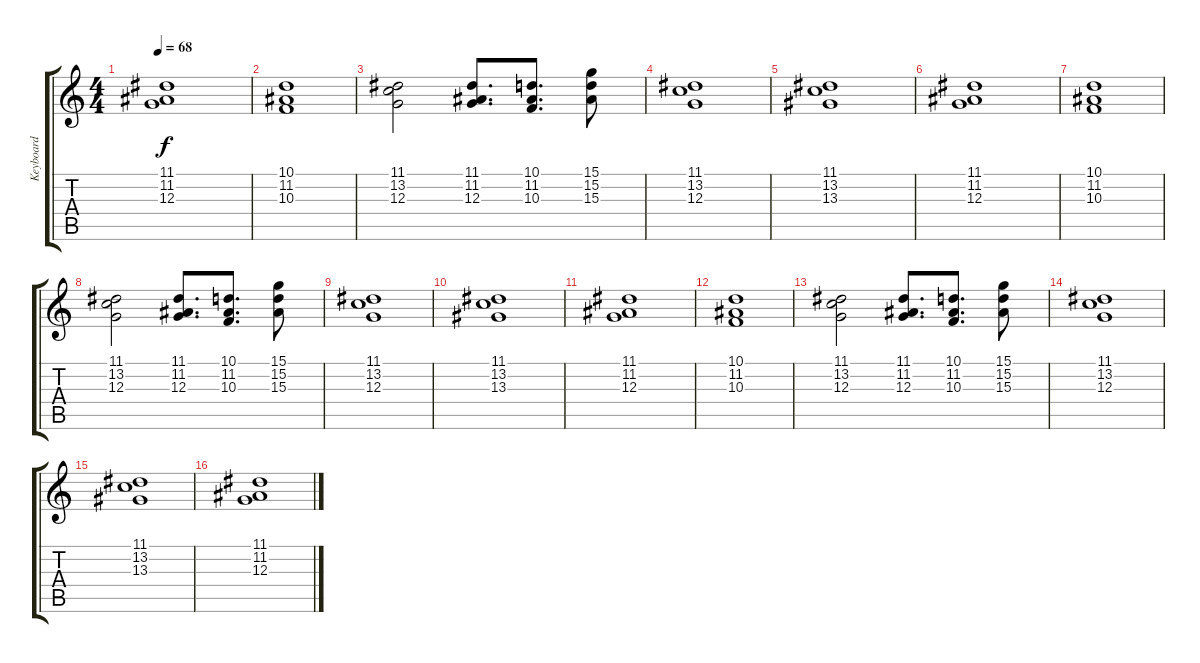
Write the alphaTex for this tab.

\track ("Keyboard" "Keyboard") {instrument stringensemble1}
\staff {score tabs}
\tuning (E4 B3 G3 D3 A2 E2) {hide}
\ts (4 4)
\tempo 68
\clef g2
\ks c
(11.1 11.2 12.3).1{dy f} |
(10.1 11.2 10.3).1 |
(11.1 13.2 12.3).2 (11.1 11.2 12.3).8{d} (10.1 11.2 10.3).8{d} (15.1 15.2 15.3).8 |
(11.1 13.2 12.3).1 |
(11.1 13.2 13.3).1 |
(11.1 11.2 12.3).1 |
(10.1 11.2 10.3).1 |
(11.1 13.2 12.3).2 (11.1 11.2 12.3).8{d} (10.1 11.2 10.3).8{d} (15.1 15.2 15.3).8 |
(11.1 13.2 12.3).1 |
(11.1 13.2 13.3).1 |
(11.1 11.2 12.3).1 |
(10.1 11.2 10.3).1 |
(11.1 13.2 12.3).2 (11.1 11.2 12.3).8{d} (10.1 11.2 10.3).8{d} (15.1 15.2 15.3).8 |
(11.1 13.2 12.3).1 |
(11.1 13.2 13.3).1 |
(11.1 11.2 12.3).1
